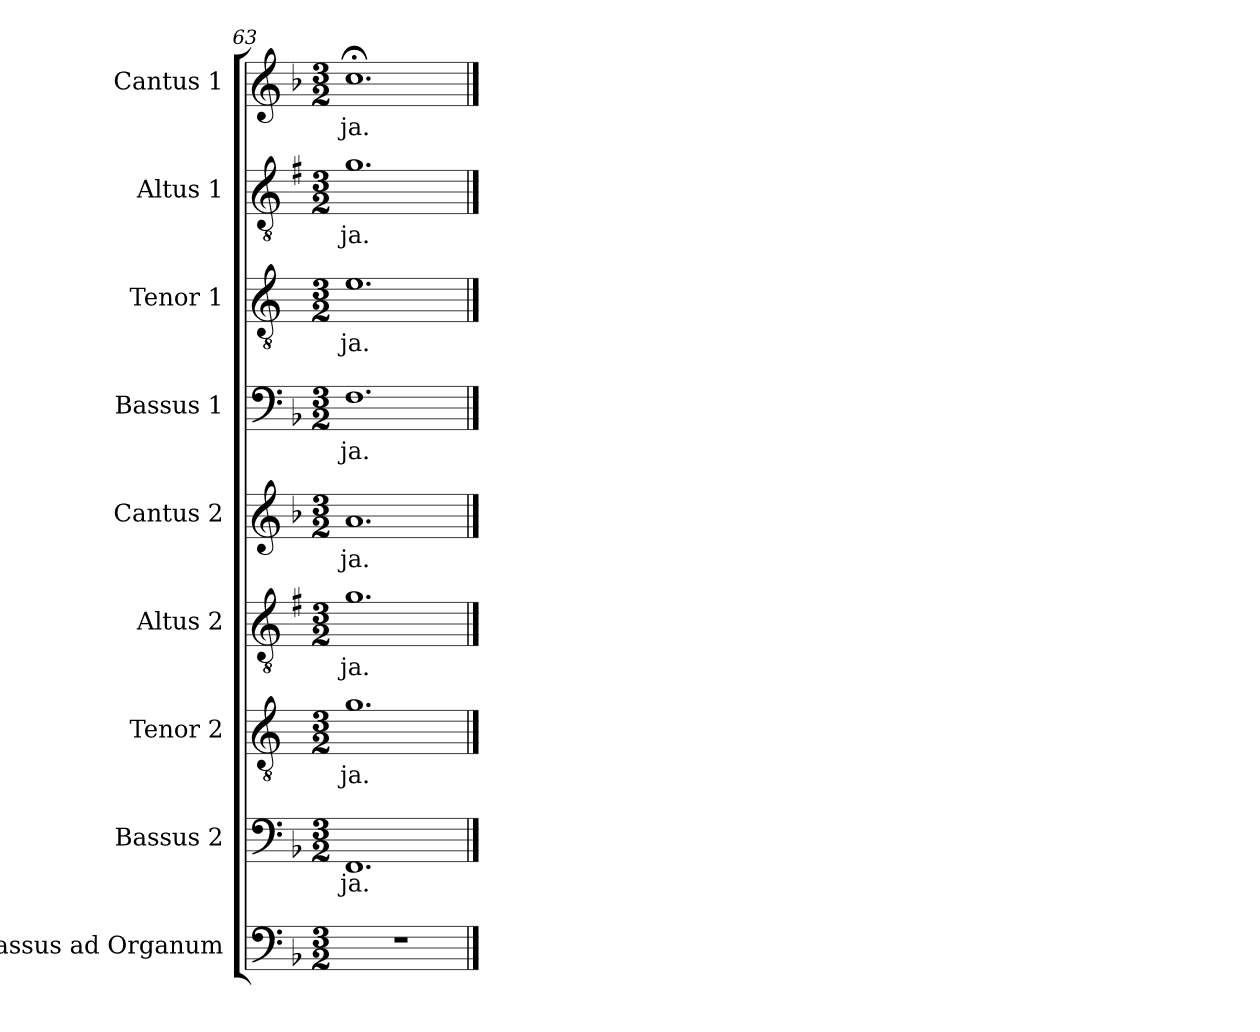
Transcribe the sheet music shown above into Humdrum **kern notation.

**kern	**kern	**text	**kern	**text	**kern	**text	**kern	**text	**kern	**text	**kern	**text	**kern	**text	**kern	**text
*part9	*part8	*part8	*part7	*part7	*part6	*part6	*part5	*part5	*part4	*part4	*part3	*part3	*part2	*part2	*part1	*part1
*staff9	*staff8	*staff8	*staff7	*staff7	*staff6	*staff6	*staff5	*staff5	*staff4	*staff4	*staff3	*staff3	*staff2	*staff2	*staff1	*staff1
*I"Bassus ad Organum	*I"Bassus 2	*	*I"Tenor 2	*	*I"Altus 2	*	*I"Cantus 2	*	*I"Bassus 1	*	*I"Tenor 1	*	*I"Altus 1	*	*I"Cantus 1	*
*I'Org	*I'B2	*	*I'T2	*	*I'A2	*	*I'C2	*	*I'B1	*	*I'T1	*	*I'A1	*	*I'C1	*
*clefF4	*clefF4	*	*clefGv2	*	*clefGv2	*	*clefG2	*	*clefF4	*	*clefGv2	*	*clefGv2	*	*clefG2	*
*	*	*	*ITrd4c7	*	*ITrd1c2	*	*	*	*	*	*ITrd4c7	*	*ITrd1c2	*	*	*
*k[b-]	*k[b-]	*	*k[b-]	*	*k[b-]	*	*k[b-]	*	*k[b-]	*	*k[b-]	*	*k[b-]	*	*k[b-]	*
*F:	*F:	*	*F:	*	*F:	*	*F:	*	*F:	*	*F:	*	*F:	*	*F:	*
*M3/2	*M3/2	*	*M3/2	*	*M3/2	*	*M3/2	*	*M3/2	*	*M3/2	*	*M3/2	*	*M3/2	*
=63	=63	=63	=63	=63	=63	=63	=63	=63	=63	=63	=63	=63	=63	=63	=63	=63
!	!	!LO:LY:b	!	!LO:LY:b	!	!LO:LY:b	!	!LO:LY:b	!	!LO:LY:b	!	!LO:LY:b	!	!LO:LY:b	!	!LO:LY:b
1.r	1.FF	-ja.	1.c	-ja.	1.f	-ja.	1.a	-ja.	1.F	-ja.	1.A	-ja.	1.f	-ja.	1.cc;<	-ja.
==	==	==	==	==	==	==	==	==	==	==	==	==	==	==	==	==
*-	*-	*-	*-	*-	*-	*-	*-	*-	*-	*-	*-	*-	*-	*-	*-	*-
